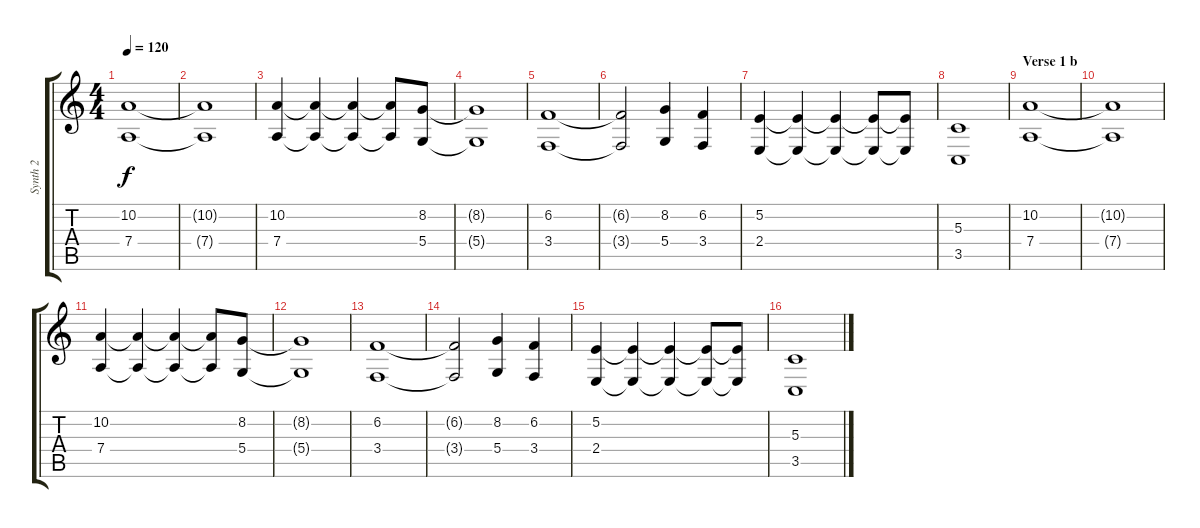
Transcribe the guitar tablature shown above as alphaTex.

\track ("Synth 2" "Synth 2") {instrument synthstrings1}
\staff {score tabs}
\tuning (E4 B3 G3 D3 A2 D2) {hide}
\ts (4 4)
\tempo 120
\clef g2
\ks c
(10.2 7.4).1{dy f} |
(10.2{t} 7.4{t}).1 |
(10.2 7.4).4 (10.2{t} 7.4{t}).4 (10.2{t} 7.4{t}).4 (10.2{t} 7.4{t}).8 (8.2 5.4).8 |
(8.2{t} 5.4{t}).1 |
(6.2 3.4).1 |
(6.2{t} 3.4{t}).2 (8.2 5.4).4 (6.2 3.4).4 |
(5.2 2.4).4 (5.2{t} 2.4{t}).4 (5.2{t} 2.4{t}).4 (5.2{t} 2.4{t}).8 (5.2{t} 2.4{t}).8 |
(5.3 3.5).1 |
\section ("" "Verse 1 b")
(10.2 7.4).1 |
(10.2{t} 7.4{t}).1 |
(10.2 7.4).4 (10.2{t} 7.4{t}).4 (10.2{t} 7.4{t}).4 (10.2{t} 7.4{t}).8 (8.2 5.4).8 |
(8.2{t} 5.4{t}).1 |
(6.2 3.4).1 |
(6.2{t} 3.4{t}).2 (8.2 5.4).4 (6.2 3.4).4 |
(5.2 2.4).4 (5.2{t} 2.4{t}).4 (5.2{t} 2.4{t}).4 (5.2{t} 2.4{t}).8 (5.2{t} 2.4{t}).8 |
(5.3 3.5).1
